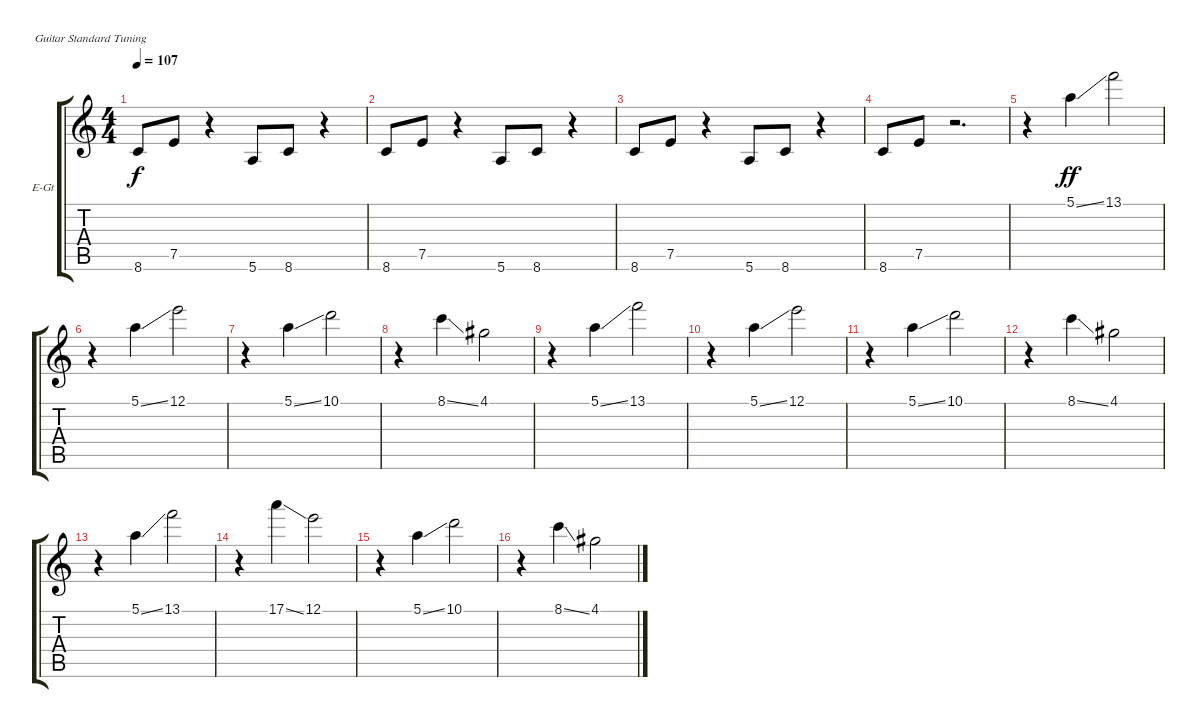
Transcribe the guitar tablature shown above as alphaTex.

\defaultSystemsLayout 4
\bracketExtendMode groupsimilarinstruments
\firstSystemTrackNameOrientation horizontal
\otherSystemsTrackNameOrientation horizontal
\track ("Cook" "E-Gt") {instrument electricguitarclean}
\staff {score tabs}
\tuning (E4 B3 G3 D3 A2 E2)
\ts (4 4)
\tempo 107
\clef g2
\ks c
8.6.8{dy f} 7.5.8 r.4 5.6.8 8.6.8 r.4 |
8.6.8 7.5.8 r.4 5.6.8 8.6.8 r.4 |
8.6.8 7.5.8 r.4 5.6.8 8.6.8 r.4 |
8.6.8 7.5.8 r.2{d} |
r.4 5.1{ss}.4{dy ff} 13.1.2 |
r.4 5.1{ss}.4 12.1.2 |
r.4 5.1{ss}.4 10.1.2 |
r.4 8.1{ss}.4 4.1.2 |
r.4 5.1{ss}.4 13.1.2 |
r.4 5.1{ss}.4 12.1.2 |
r.4 5.1{ss}.4 10.1.2 |
r.4 8.1{ss}.4 4.1.2 |
r.4 5.1{ss}.4 13.1.2 |
r.4 17.1{ss}.4 12.1.2 |
r.4 5.1{ss}.4 10.1.2 |
r.4 8.1{ss}.4 4.1.2
